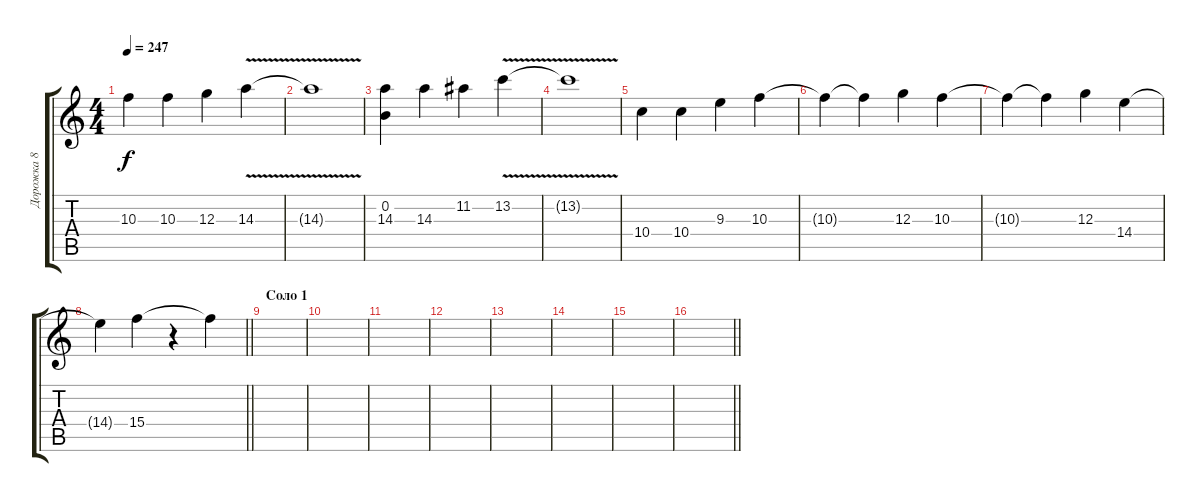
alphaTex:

\track ("Дорожка 8" "Дорожка 8") {instrument overdrivenguitar}
\staff {score tabs}
\tuning (E4 B3 G3 D3 A2 E2) {hide}
\ts (4 4)
\tempo 247
\clef g2
\ks c
10.3.4{dy f} 10.3.4 12.3.4 14.3{v}.4 |
14.3{t}.1 |
(0.2 14.3).4 14.3.4 11.2.4 13.2{v}.4 |
13.2{t}.1 |
10.4.4 10.4.4 9.3.4 10.3.4 |
10.3{t}.4 10.3{t}.4 12.3.4 10.3.4 |
10.3{t}.4 10.3{t}.4 12.3.4 14.4.4 |
\barLineRight lightlight
14.4{t}.4 15.4.4 r.4 15.4{t}.4 |
\section ("" "Соло 1")
|
|
|
|
|
|
|
\barLineRight lightlight
